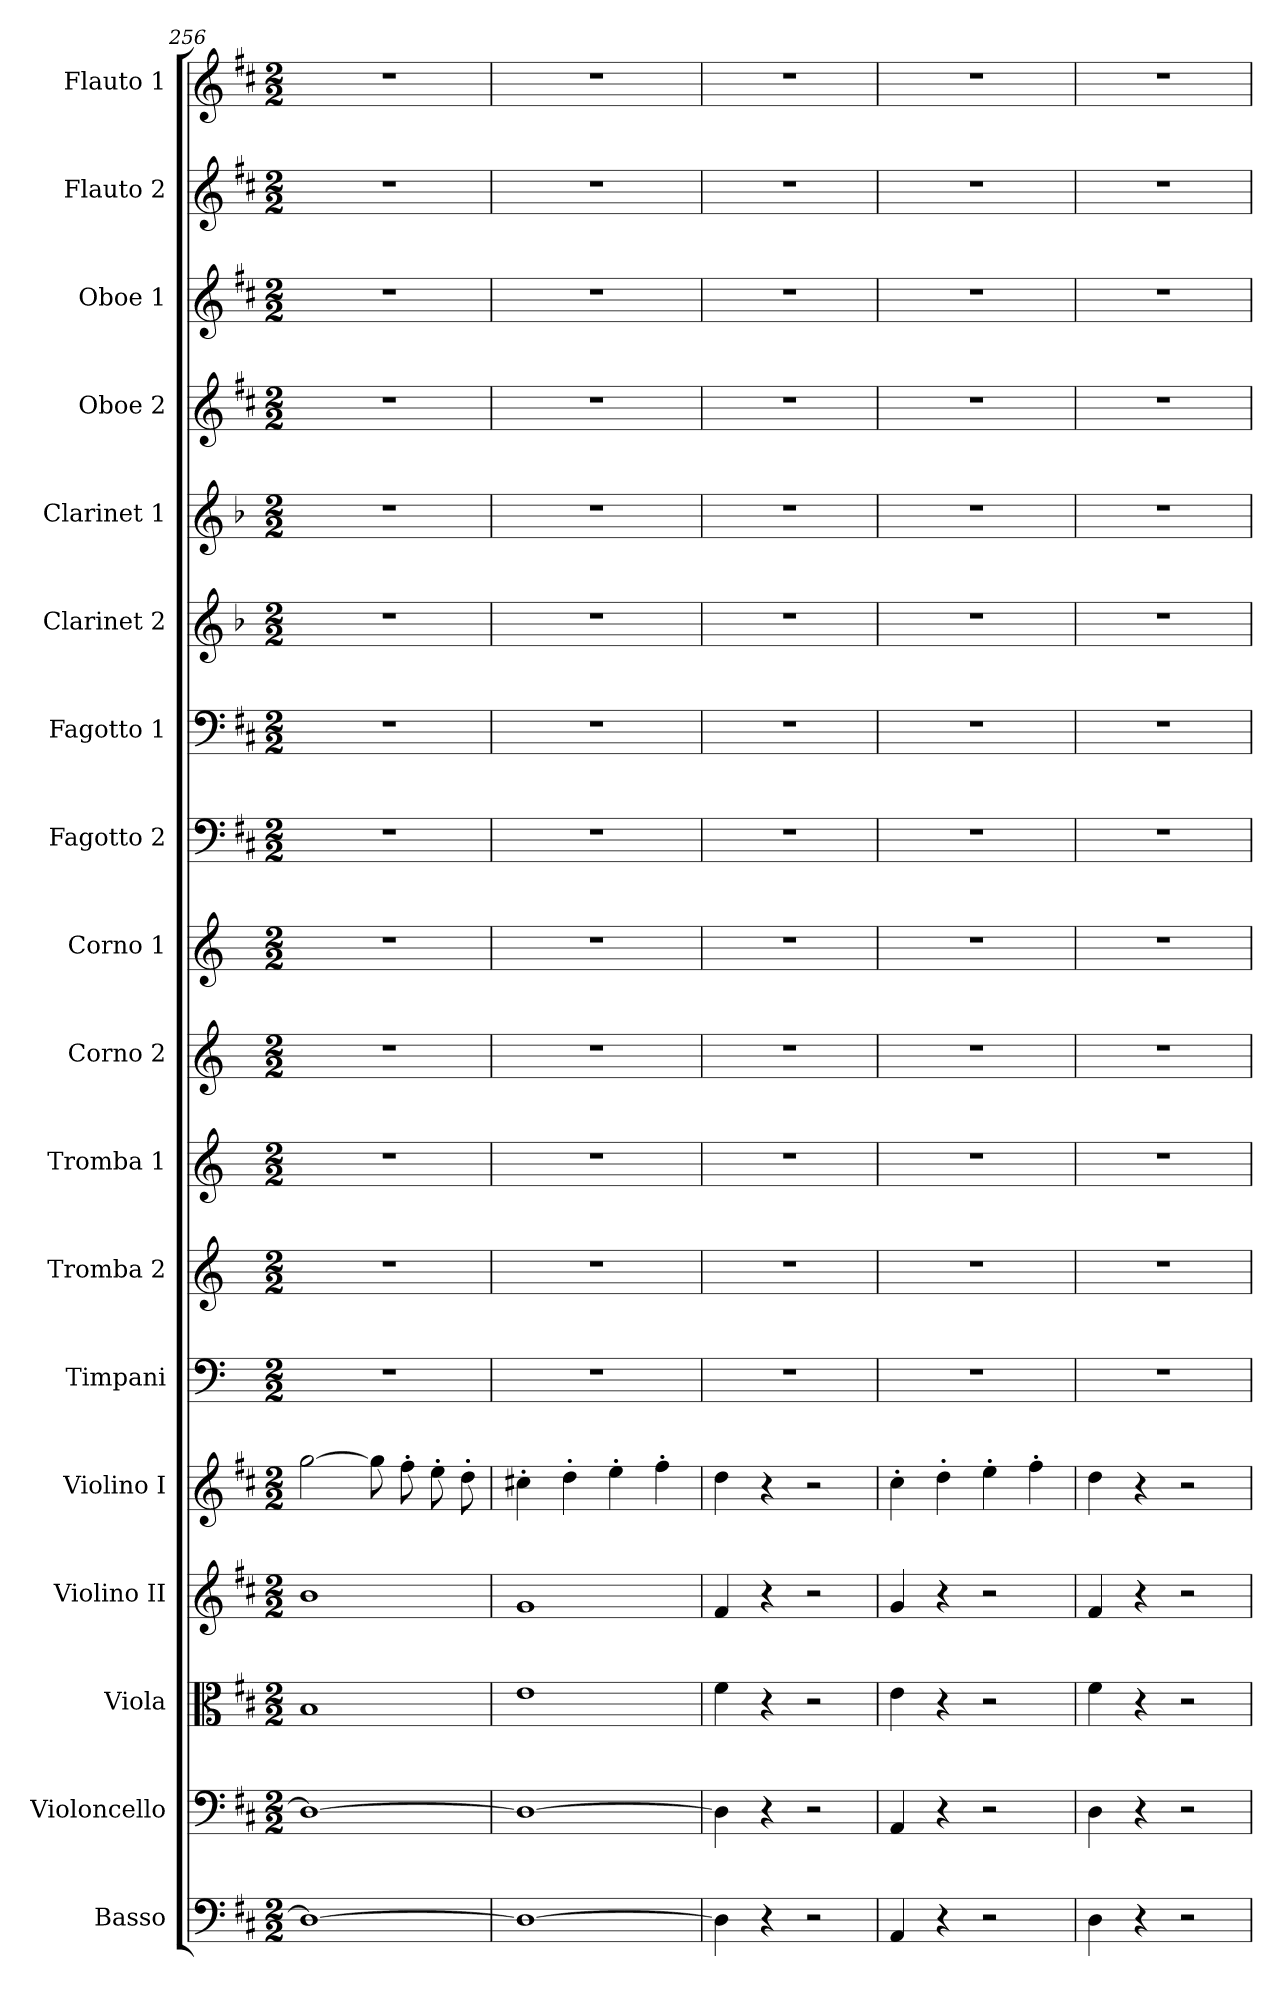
**kern	**kern	**kern	**kern	**kern	**kern	**kern	**kern	**kern	**kern	**kern	**kern	**kern	**kern	**kern	**kern	**kern	**kern
*part18	*part17	*part16	*part15	*part14	*part13	*part12	*part11	*part10	*part9	*part8	*part7	*part6	*part5	*part4	*part3	*part2	*part1
*staff18	*staff17	*staff16	*staff15	*staff14	*staff13	*staff12	*staff11	*staff10	*staff9	*staff8	*staff7	*staff6	*staff5	*staff4	*staff3	*staff2	*staff1
*I"Basso	*I"Violoncello	*I"Viola	*I"Violino II	*I"Violino I	*I"Timpani	*I"Tromba 2	*I"Tromba 1	*I"Corno 2	*I"Corno 1	*I"Fagotto 2	*I"Fagotto 1	*I"Clarinet 2	*I"Clarinet 1	*I"Oboe 2	*I"Oboe 1	*I"Flauto 2	*I"Flauto 1
*	*I'Vc	*I'Vla	*I'Vln	*I'Vln	*	*	*	*	*	*	*	*I'Cl	*I'Cl	*I'Ob	*I'Ob	*I'Fl	*I'Fl
*clefF4	*clefF4	*clefC3	*clefG2	*clefG2	*clefF4	*clefG2	*clefG2	*clefG2	*clefG2	*clefF4	*clefF4	*clefG2	*clefG2	*clefG2	*clefG2	*clefG2	*clefG2
*ITrd7c12	*	*	*	*	*	*ITrd-1c-2	*ITrd-1c-2	*ITrd6c10	*ITrd6c10	*	*	*ITrd2c3	*ITrd2c3	*	*	*	*
*k[f#c#]	*k[f#c#]	*k[f#c#]	*k[f#c#]	*k[f#c#]	*	*	*	*	*	*k[f#c#]	*k[f#c#]	*k[f#c#]	*k[f#c#]	*k[f#c#]	*k[f#c#]	*k[f#c#]	*k[f#c#]
*M2/2	*M2/2	*M2/2	*M2/2	*M2/2	*M2/2	*M2/2	*M2/2	*M2/2	*M2/2	*M2/2	*M2/2	*M2/2	*M2/2	*M2/2	*M2/2	*M2/2	*M2/2
=256	=256	=256	=256	=256	=256	=256	=256	=256	=256	=256	=256	=256	=256	=256	=256	=256	=256
1DD_	1D_	1B	1b	[2gg	1r	1r	1r	1r	1r	1r	1r	1r	1r	1r	1r	1r	1r
.	.	.	.	8gg]	.	.	.	.	.	.	.	.	.	.	.	.	.
.	.	.	.	8ff#'	.	.	.	.	.	.	.	.	.	.	.	.	.
.	.	.	.	8ee'	.	.	.	.	.	.	.	.	.	.	.	.	.
.	.	.	.	8dd'	.	.	.	.	.	.	.	.	.	.	.	.	.
=257	=257	=257	=257	=257	=257	=257	=257	=257	=257	=257	=257	=257	=257	=257	=257	=257	=257
1DD_	1D_	1e	1g	4cc#X'	1r	1r	1r	1r	1r	1r	1r	1r	1r	1r	1r	1r	1r
.	.	.	.	4dd'	.	.	.	.	.	.	.	.	.	.	.	.	.
.	.	.	.	4ee'	.	.	.	.	.	.	.	.	.	.	.	.	.
.	.	.	.	4ff#'	.	.	.	.	.	.	.	.	.	.	.	.	.
=258	=258	=258	=258	=258	=258	=258	=258	=258	=258	=258	=258	=258	=258	=258	=258	=258	=258
4DD]	4D]	4f#	4f#	4dd	1r	1r	1r	1r	1r	1r	1r	1r	1r	1r	1r	1r	1r
4r	4r	4r	4r	4r	.	.	.	.	.	.	.	.	.	.	.	.	.
2r	2r	2r	2r	2r	.	.	.	.	.	.	.	.	.	.	.	.	.
=259	=259	=259	=259	=259	=259	=259	=259	=259	=259	=259	=259	=259	=259	=259	=259	=259	=259
4AAA	4AA	4e	4g	4cc#'	1r	1r	1r	1r	1r	1r	1r	1r	1r	1r	1r	1r	1r
4r	4r	4r	4r	4dd'	.	.	.	.	.	.	.	.	.	.	.	.	.
2r	2r	2r	2r	4ee'	.	.	.	.	.	.	.	.	.	.	.	.	.
.	.	.	.	4ff#'	.	.	.	.	.	.	.	.	.	.	.	.	.
=260	=260	=260	=260	=260	=260	=260	=260	=260	=260	=260	=260	=260	=260	=260	=260	=260	=260
4DD	4D	4f#	4f#	4dd	1r	1r	1r	1r	1r	1r	1r	1r	1r	1r	1r	1r	1r
4r	4r	4r	4r	4r	.	.	.	.	.	.	.	.	.	.	.	.	.
2r	2r	2r	2r	2r	.	.	.	.	.	.	.	.	.	.	.	.	.
=	=	=	=	=	=	=	=	=	=	=	=	=	=	=	=	=	=
*-	*-	*-	*-	*-	*-	*-	*-	*-	*-	*-	*-	*-	*-	*-	*-	*-	*-
